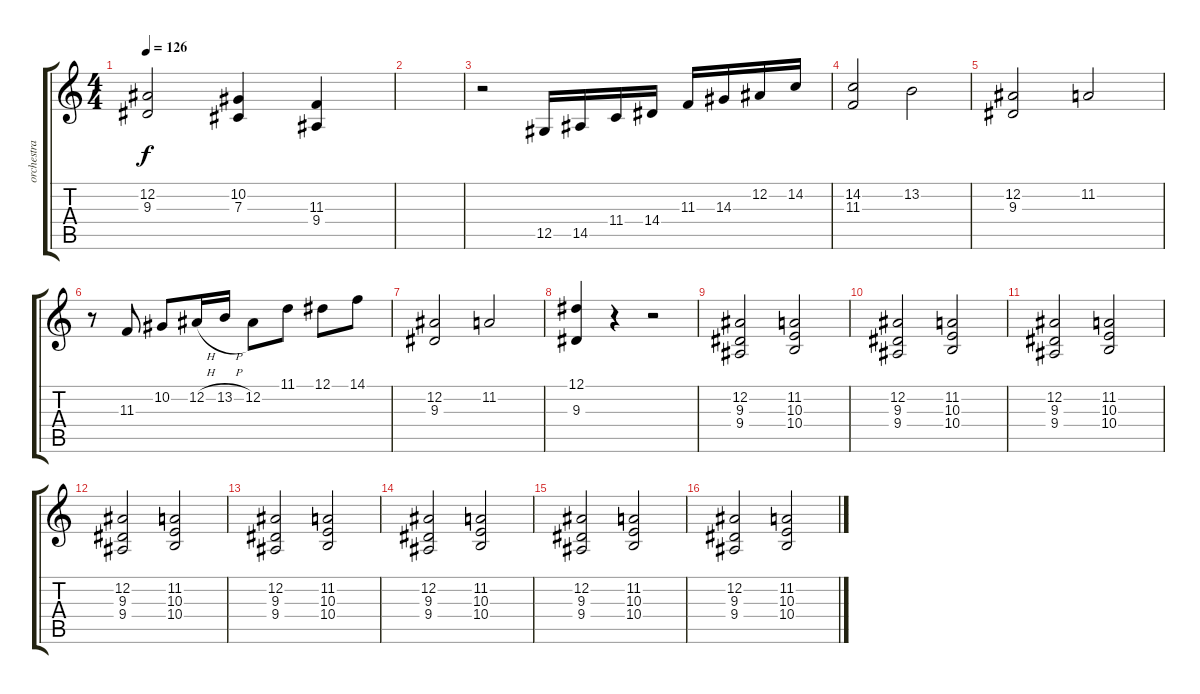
\track ("orchestra" "orchestra") {instrument stringensemble1}
\staff {score tabs}
\tuning (Eb4 Bb3 Gb3 Db3 Ab2 Eb2) {hide}
\ts (4 4)
\tempo 126
\clef g2
\ks c
(12.2 9.3).2{dy f} (10.2 7.3).4 (11.3 9.4).4 |
|
r.2 12.5.16 14.5.16 11.4.16 14.4.16 11.3.16 14.3.16 12.2.16 14.2.16 |
(14.2 11.3).2 13.2.2 |
(12.2 9.3).2 11.2.2 |
r.8 11.3.8 10.2.8 12.2{h}.16 13.2{h}.16 12.2.8 11.1.8 12.1.8 14.1.8 |
(12.2 9.3).2 11.2.2 |
(12.1 9.3).4 r.4 r.2 |
(12.2 9.3 9.4).2 (11.2 10.3 10.4).2 |
(12.2 9.3 9.4).2 (11.2 10.3 10.4).2 |
(12.2 9.3 9.4).2 (11.2 10.3 10.4).2 |
(12.2 9.3 9.4).2 (11.2 10.3 10.4).2 |
(12.2 9.3 9.4).2 (11.2 10.3 10.4).2 |
(12.2 9.3 9.4).2 (11.2 10.3 10.4).2 |
(12.2 9.3 9.4).2 (11.2 10.3 10.4).2 |
(12.2 9.3 9.4).2 (11.2 10.3 10.4).2
